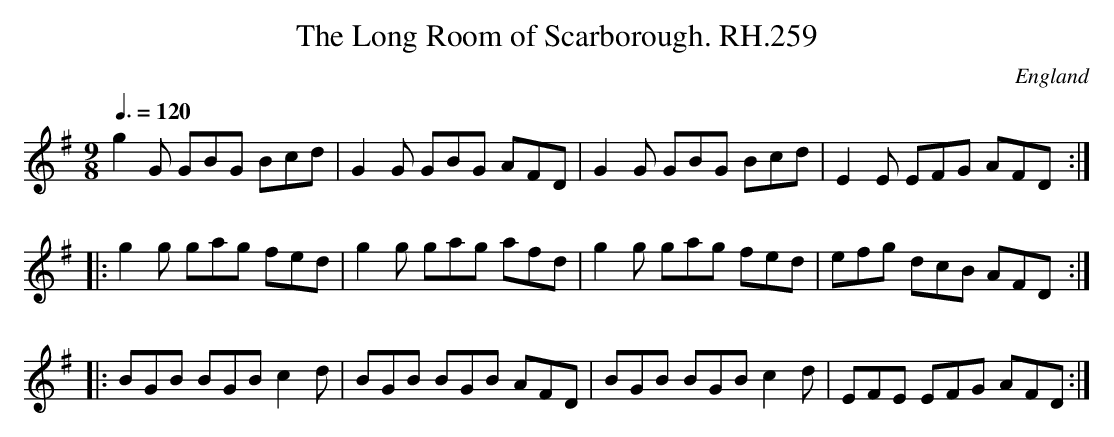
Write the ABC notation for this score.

X:1
T:Long Room of Scarborough. RH.259, The
O:England
M:9/8
L:1/8
Q:3/8=120
K:G
g2G GBG Bcd|G2G GBG AFD|G2G GBG Bcd|E2E EFG AFD:|
|:g2g gag fed|g2g gag afd|g2g gag fed|efg dcB AFD:|
|:BGB BGB c2d|BGB BGB AFD|BGB BGB c2d|EFE EFG AFD:|
